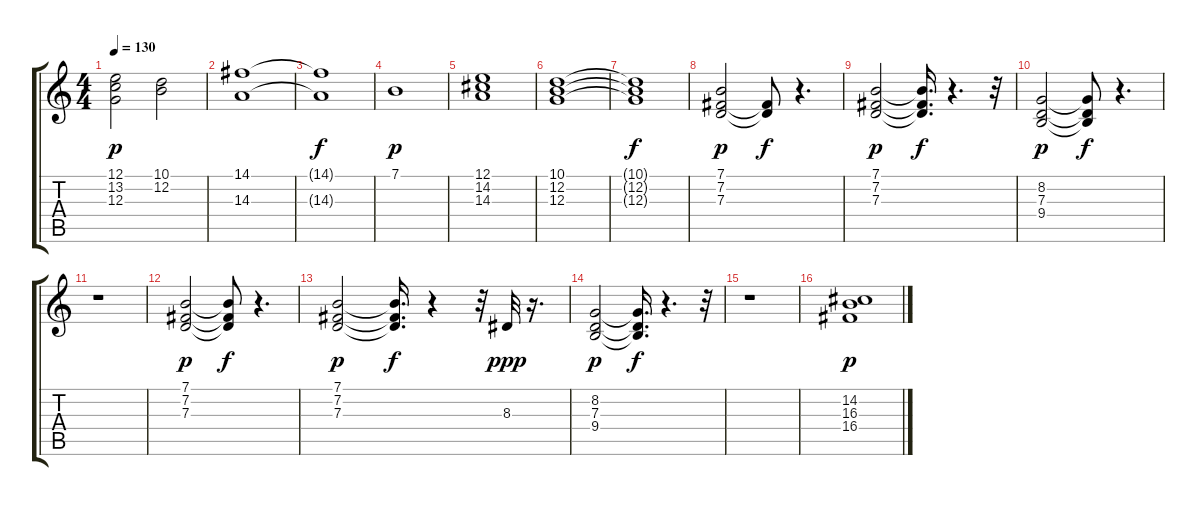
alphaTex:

\track "" {instrument tremolostrings}
\staff {score tabs}
\tuning (E4 B3 G3 D3 A2 E2) {hide}
\ts (4 4)
\tempo 130
\clef g2
\ks c
(12.1 13.2 12.3).2{dy p} (10.1 12.2).2 |
(14.1 14.3).1 |
(14.1{t} 14.3{t}).1{dy f} |
7.1.1{dy p} |
(12.1 14.2 14.3).1 |
(10.1 12.2 12.3).1 |
(10.1{t} 12.2{t} 12.3{t}).1{dy f} |
(7.1 7.2 7.3).2{dy p} (7.2{t} 7.3{t}).8{dy f} r.4{d} |
(7.1 7.2 7.3).2{dy p} (7.1{t} 7.2{t} 7.3{t}).16{d dy f} r.4{d} r.32 |
(8.2 7.3 9.4).2{dy p} (8.2{t} 7.3{t} 9.4{t}).8{dy f} r.4{d} |
r.1 |
(7.1 7.2 7.3).2{dy p} (7.1{t} 7.2{t} 7.3{t}).8{dy f} r.4{d} |
(7.1 7.2 7.3).2{dy p} (7.1{t} 7.2{t} 7.3{t}).16{d dy f} r.4 r.32 8.3.32{dy ppp} r.16{d} |
(8.2 7.3 9.4).2{dy p} (8.2{t} 7.3{t} 9.4{t}).16{d dy f} r.4{d} r.32 |
r.1 |
(14.2 16.3 16.4).1{dy p}
